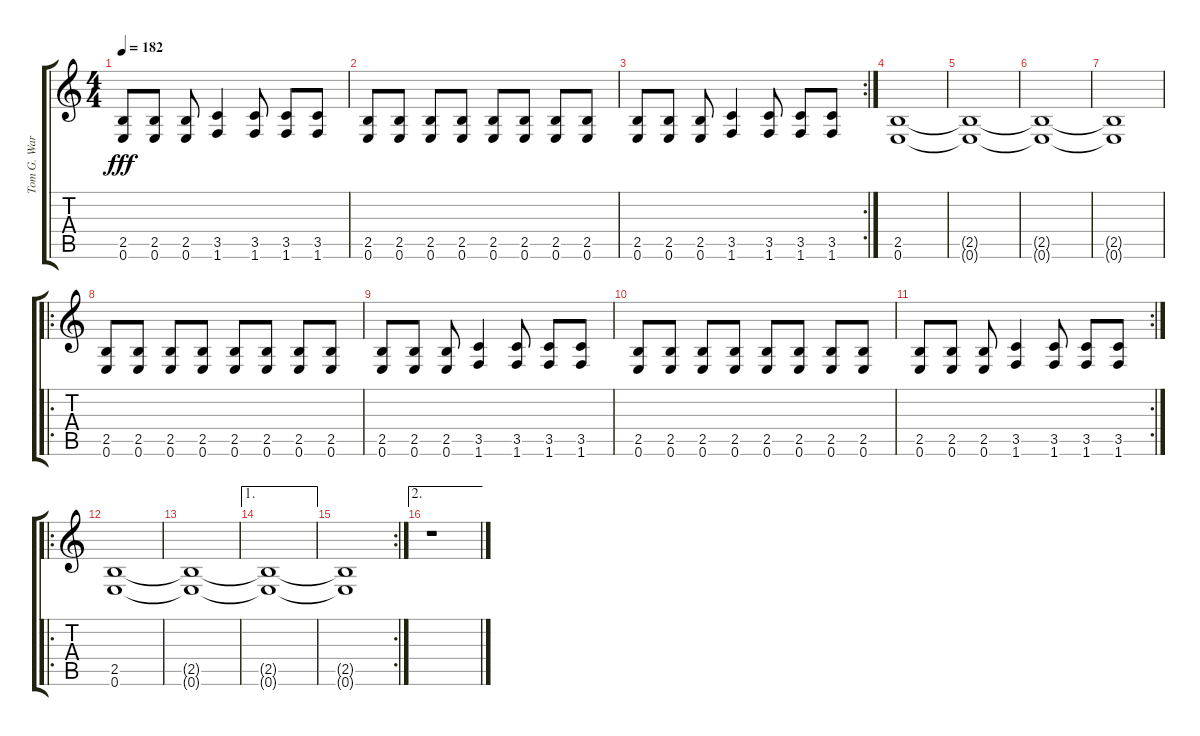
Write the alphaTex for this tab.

\track ("Tom G. Warrior" "Tom G. War") {instrument overdrivenguitar}
\staff {score tabs}
\tuning (E4 B3 G3 D3 A2 E2) {hide}
\ts (4 4)
\tempo 182
\clef g2
\ks c
(2.5 0.6).8{dy fff} (2.5 0.6).8 (2.5 0.6).8 (3.5 1.6).4 (3.5 1.6).8 (3.5 1.6).8 (3.5 1.6).8 |
(2.5 0.6).8 (2.5 0.6).8 (2.5 0.6).8 (2.5 0.6).8 (2.5 0.6).8 (2.5 0.6).8 (2.5 0.6).8 (2.5 0.6).8 |
\rc 2
(2.5 0.6).8 (2.5 0.6).8 (2.5 0.6).8 (3.5 1.6).4 (3.5 1.6).8 (3.5 1.6).8 (3.5 1.6).8 |
(2.5 0.6).1 |
(2.5{t} 0.6{t}).1 |
(2.5{t} 0.6{t}).1 |
(2.5{t} 0.6{t}).1 |
\ro
(2.5 0.6).8 (2.5 0.6).8 (2.5 0.6).8 (2.5 0.6).8 (2.5 0.6).8 (2.5 0.6).8 (2.5 0.6).8 (2.5 0.6).8 |
(2.5 0.6).8 (2.5 0.6).8 (2.5 0.6).8 (3.5 1.6).4 (3.5 1.6).8 (3.5 1.6).8 (3.5 1.6).8 |
(2.5 0.6).8 (2.5 0.6).8 (2.5 0.6).8 (2.5 0.6).8 (2.5 0.6).8 (2.5 0.6).8 (2.5 0.6).8 (2.5 0.6).8 |
\rc 2
(2.5 0.6).8 (2.5 0.6).8 (2.5 0.6).8 (3.5 1.6).4 (3.5 1.6).8 (3.5 1.6).8 (3.5 1.6).8 |
\ro
(2.5 0.6).1 |
(2.5{t} 0.6{t}).1 |
\ae 1
(2.5{t} 0.6{t}).1 |
\rc 2
(2.5{t} 0.6{t}).1 |
\ae 2
r.1
